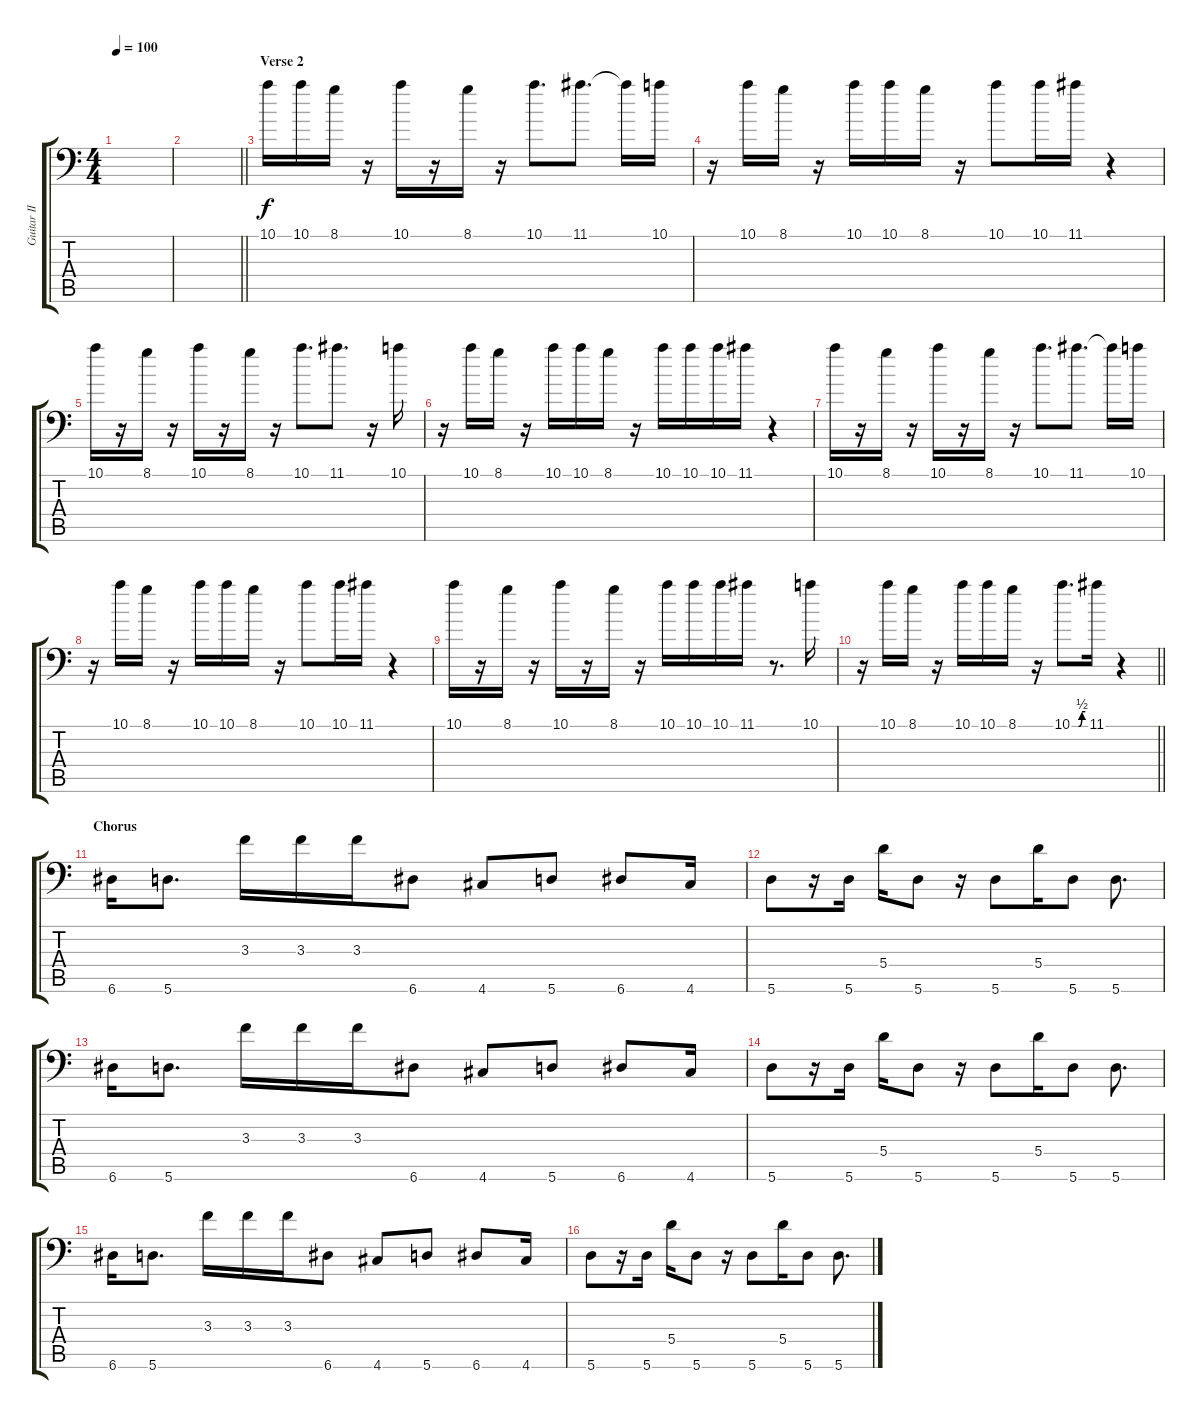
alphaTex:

\track ("Guitar II" "Guitar II") {instrument overdrivenguitar}
\staff {score tabs}
\tuning (B3 Gb3 D3 A2 E2 A1) {hide}
\ts (4 4)
\tempo 100
\clef f4
\ks c
|
\barLineRight lightlight
|
\section ("" "Verse 2")
10.1.16 10.1.16 8.1.16 r.16 10.1.16 r.16 8.1.16 r.16 10.1.8{d} 11.1.8{d} 11.1{t}.16 10.1.16 |
r.16 10.1.16 8.1.16 r.16 10.1.16 10.1.16 8.1.16 r.16 10.1.8 10.1.16 11.1.16 r.4 |
10.1.16 r.16 8.1.16 r.16 10.1.16 r.16 8.1.16 r.16 10.1.8{d} 11.1.8{d} r.16 10.1.16 |
r.16 10.1.16 8.1.16 r.16 10.1.16 10.1.16 8.1.16 r.16 10.1.16 10.1.16 10.1.16 11.1.16 r.4 |
10.1.16 r.16 8.1.16 r.16 10.1.16 r.16 8.1.16 r.16 10.1.8{d} 11.1.8{d} 11.1{t}.16 10.1.16 |
r.16 10.1.16 8.1.16 r.16 10.1.16 10.1.16 8.1.16 r.16 10.1.8 10.1.16 11.1.16 r.4 |
10.1.16 r.16 8.1.16 r.16 10.1.16 r.16 8.1.16 r.16 10.1.16 10.1.16 10.1.16 11.1.16 r.8{d} 10.1.16 |
\barLineRight lightlight
r.16 10.1.16 8.1.16 r.16 10.1.16 10.1.16 8.1.16 r.16 10.1{be (custom 0 0 30 0 45 2 60 2)}.8{d} 11.1.16 r.4 |
\section ("" "Chorus")
6.6.16{instrument overdrivenguitar} 5.6.8{d} 3.3.16 3.3.16 3.3.16 6.6.8 4.6.8 5.6.8 6.6.8 4.6.16 |
5.6.8 r.16 5.6.16 5.4.16 5.6.8 r.16 5.6.8 5.4.16 5.6.8 5.6.8{d} |
6.6.16 5.6.8{d} 3.3.16 3.3.16 3.3.16 6.6.8 4.6.8 5.6.8 6.6.8 4.6.16 |
5.6.8 r.16 5.6.16 5.4.16 5.6.8 r.16 5.6.8 5.4.16 5.6.8 5.6.8{d} |
6.6.16 5.6.8{d} 3.3.16 3.3.16 3.3.16 6.6.8 4.6.8 5.6.8 6.6.8 4.6.16 |
5.6.8 r.16 5.6.16 5.4.16 5.6.8 r.16 5.6.8 5.4.16 5.6.8 5.6.8{d}
